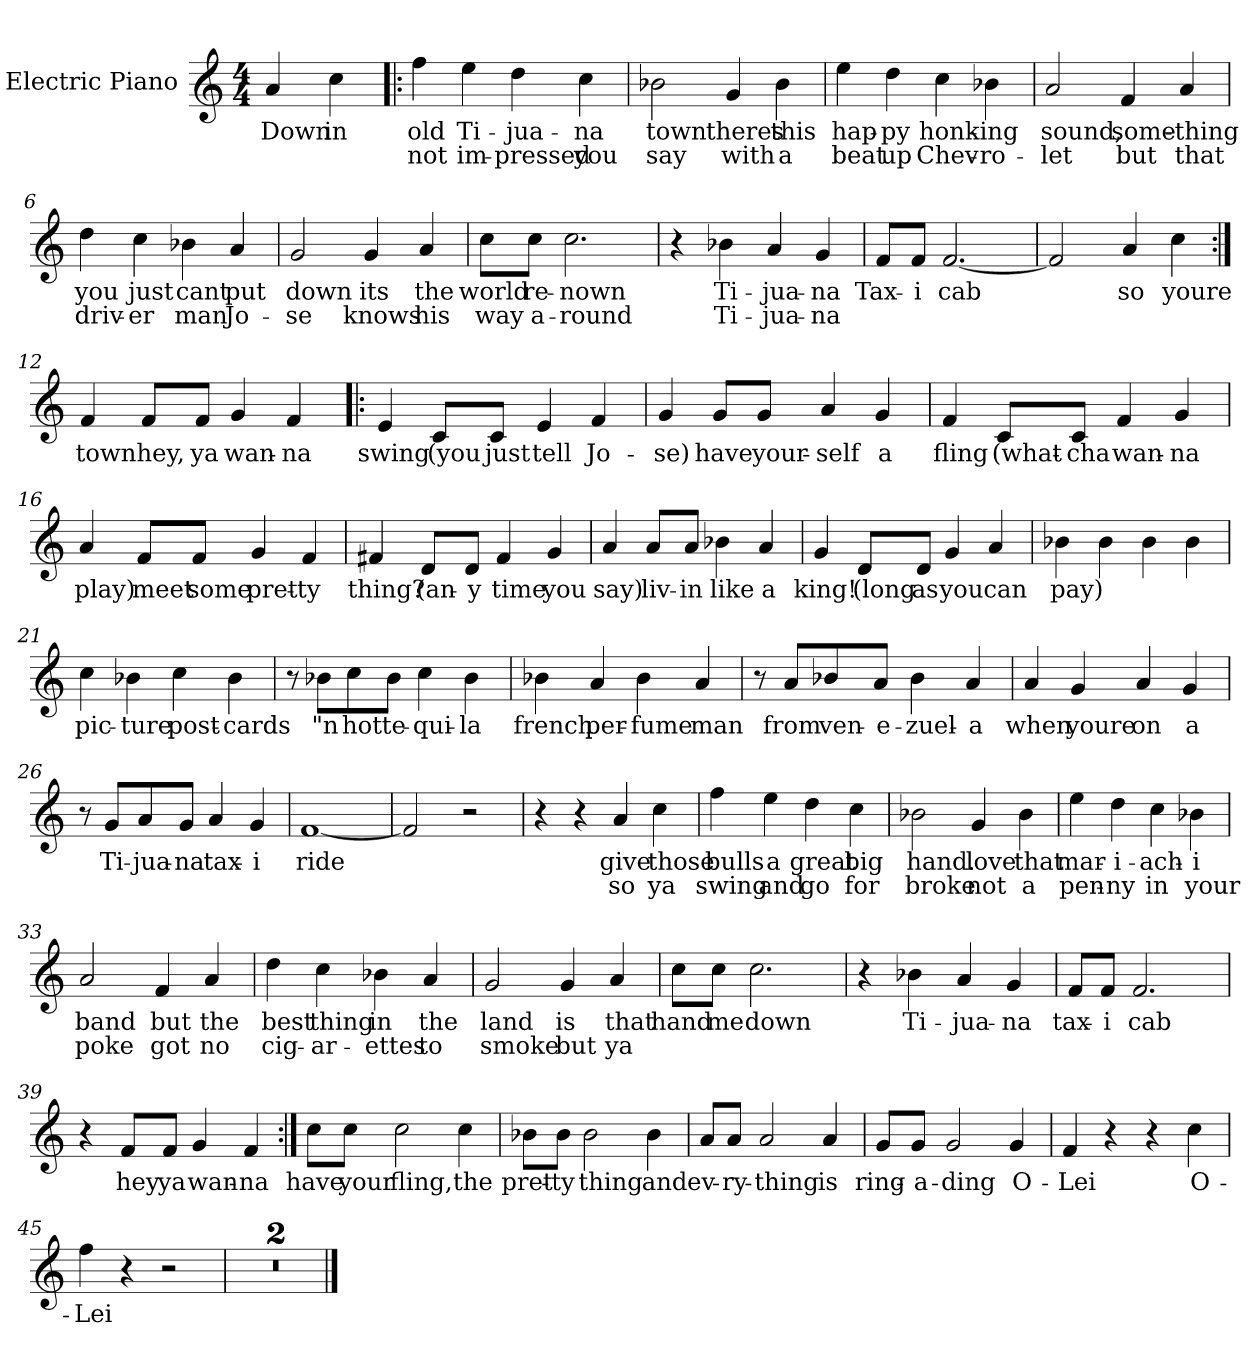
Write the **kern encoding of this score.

**kern	**text	**text
*part1	*part1	*part1
*staff1	*staff1	*staff1
*I"Electric Piano	*	*
*I'E.Pno	*	*
*clefG2	*	*
*k[]	*	*
*C:	*	*
*M4/4	*	*
=1	=1	=1
4a/	Down	.
4cc\	in	.
=2!|:	=2!|:	=2!|:
4ff\	old	not
4ee\	Ti-	im-
4dd\	-jua-	-pressed
4cc\	-na	you
=3	=3	=3
2b-X\	town	say
4g/	theres	with
4b-\	this	a
=4	=4	=4
4ee\	hap-	beat
4dd\	-py	up
4cc\	honk-	Chev-
4b-X\	-ing	-ro-
!!LO:LB:g=z
=5	=5	=5
2a/	sound,	-let
4f/	some-	but
4a/	-thing	that
=6	=6	=6
4dd\	you	driv-
4cc\	just	-er
4b-X\	cant	man
4a/	put	Jo-
=7	=7	=7
2g/	down	-se
4g/	its	knows
4a/	the	his
=8	=8	=8
8cc\L	world	way
8cc\J	re-	a-
2.cc\	-nown	-round
!!LO:LB:g=z
=9	=9	=9
4r	.	.
4b-X\	Ti-	Ti-
4a/	-jua-	-jua-
4g/	-na	-na
=10	=10	=10
8f/L	Tax-	.
8f/J	-i	.
[2.f/	cab	.
=11	=11	=11
2f/]	.	.
4a/	so	.
4cc\	youre	.
=12:|!	=12:|!	=12:|!
4f/	town	.
8f/L	hey,	.
8f/J	ya	.
4g/	wan-	.
4f/	-na	.
!!LO:LB:g=z
=13!|:	=13!|:	=13!|:
4e/	swing	.
8c/L	(you	.
8c/J	just	.
4e/	tell	.
4f/	Jo-	.
=14	=14	=14
4g/	-se)	.
8g/L	have	.
8g/J	your-	.
4a/	-self	.
4g/	a	.
=15	=15	=15
4f/	fling	.
8c/L	(what-	.
8c/J	-cha	.
4f/	wan-	.
4g/	-na	.
!!LO:LB:g=z
=16	=16	=16
4a/	play)	.
8f/L	meet	.
8f/J	some	.
4g/	pret-	.
4f/	-ty	.
=17	=17	=17
4f#X/	thing?	.
8d/L	(an-	.
8d/J	y	.
4f#/	time	.
4g/	you	.
=18	=18	=18
4a/	say)	.
8a/L	liv-	.
8a/J	-in	.
4b-X\	like	.
4a/	a	.
!!LO:LB:g=z
=19	=19	=19
4g/	king!	.
8d/L	(long	.
8d/J	as	.
4g/	you	.
4a/	can	.
=20	=20	=20
4b-X\	pay)	.
4b-\	.	.
4b-\	.	.
4b-\	.	.
=21	=21	=21
4cc\	pic-	.
4b-X\	-ture	.
4cc\	post-	.
4b-\	-cards	.
=22	=22	=22
8r	.	.
8b-X\L	"n	.
8cc\	hot	.
8b-\J	te-	.
4cc\	-qui-	.
4b-\	-la	.
!!LO:LB:g=z
=23	=23	=23
4b-X\	french	.
4a/	per-	.
4b-\	-fume	.
4a/	man	.
=24	=24	=24
8r	.	.
8a/L	from	.
8b-X/	ven-	.
8a/J	e-	.
4b-\	-zuel-	.
4a/	-a	.
=25	=25	=25
4a/	when	.
4g/	youre	.
4a/	on	.
4g/	a	.
!!LO:PB:g=z
=26	=26	=26
8r	.	.
8g/L	Ti-	.
8a/	-jua-	.
8g/J	-na	.
4a/	tax-	.
4g/	-i	.
=27	=27	=27
[1f	ride	.
=28	=28	=28
2f/]	.	.
2r	.	.
=29	=29	=29
4r	.	.
4r	.	.
4a/	give	so
4cc\	those	ya
=30	=30	=30
4ff\	bulls	swing
4ee\	a	and
4dd\	great	go
4cc\	big	for
!!LO:LB:g=z
=31	=31	=31
2b-X\	hand.	broke
4g/	love	not
4b-\	that	a
=32	=32	=32
4ee\	mar-	pen-
4dd\	-i-	-ny
4cc\	-ach-	in
4b-X\	-i	your
=33	=33	=33
2a/	band	poke
4f/	but	got
4a/	the	no
=34	=34	=34
4dd\	best	cig-
4cc\	thing	-ar-
4b-X\	in	-ettes
4a/	the	to
!!LO:LB:g=z
=35	=35	=35
2g/	land	smoke
4g/	is	but
4a/	that	ya
=36	=36	=36
8cc\L	hand	.
8cc\J	me	.
2.cc\	down	.
=37	=37	=37
4r	.	.
4b-X\	Ti-	.
4a/	-jua-	.
4g/	-na	.
=38	=38	=38
8f/L	tax-	.
8f/J	-i	.
2.f/	cab	.
=39	=39	=39
4r	.	.
8f/L	hey	.
8f/J	ya	.
4g/	wan-	.
4f/	-na	.
!!LO:LB:g=z
=40:|!	=40:|!	=40:|!
8cc\L	have	.
8cc\J	your	.
2cc\	fling,	.
4cc\	the	.
=41	=41	=41
8b-X\L	pret-	.
8b-\J	-ty	.
2b-\	thing	.
4b-\	and	.
=42	=42	=42
8a/L	ev-	.
8a/J	-ry-	.
2a/	-thing	.
4a/	is	.
=43	=43	=43
8g/L	ring-	.
8g/J	-a-	.
2g/	-ding	.
4g/	O-	.
!!LO:LB:g=z
=44	=44	=44
4f/	-Lei	.
4r	.	.
4r	.	.
4cc\	O-	.
=45	=45	=45
4ff\	-Lei-	.
4r	.	.
2r	.	.
=46	=46	=46
1r	.	.
=47	=47	=47
1r	.	.
==	==	==
*-	*-	*-
